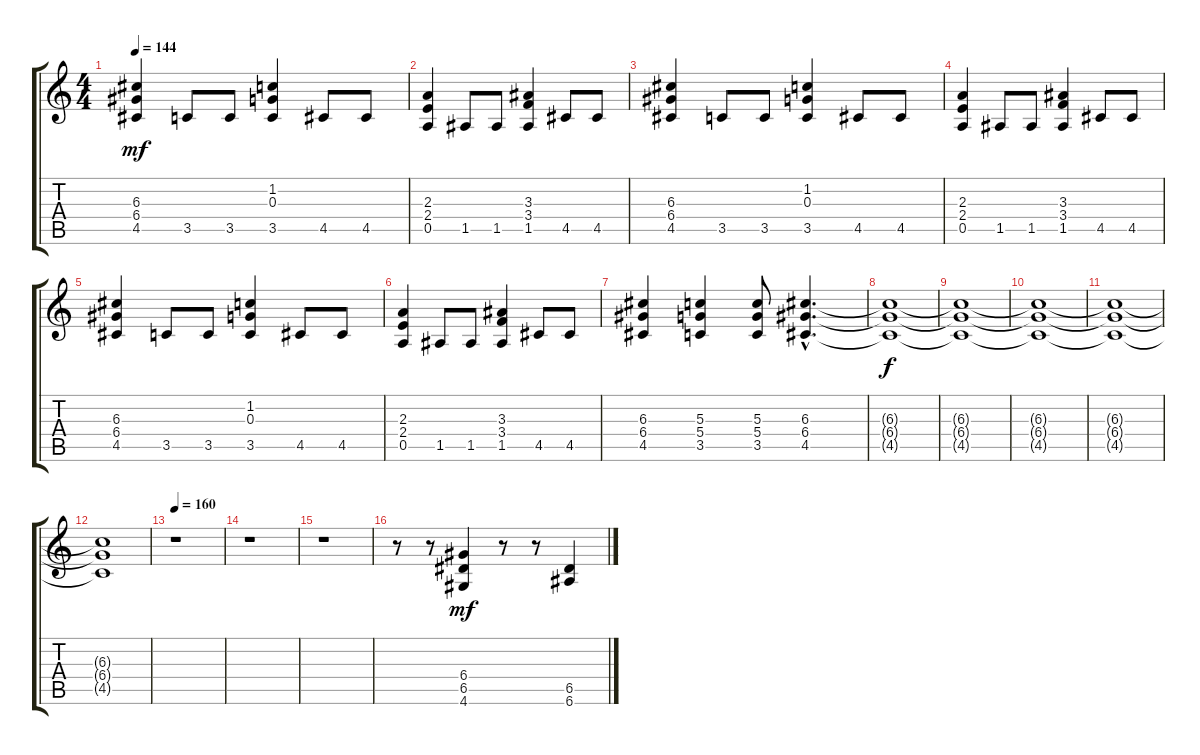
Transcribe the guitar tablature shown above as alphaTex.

\track "" {instrument distortionguitar}
\staff {score tabs}
\tuning (E4 B3 G3 D3 A2 E2) {hide}
\ts (4 4)
\tempo 144
\clef g2
\ks c
(6.3 6.4 4.5).4{dy mf} 3.5.8 3.5.8 (1.2 0.3 3.5).4 4.5.8 4.5.8 |
(2.3 2.4 0.5).4 1.5.8 1.5.8 (3.3 3.4 1.5).4 4.5.8 4.5.8 |
(6.3 6.4 4.5).4 3.5.8 3.5.8 (1.2 0.3 3.5).4 4.5.8 4.5.8 |
(2.3 2.4 0.5).4 1.5.8 1.5.8 (3.3 3.4 1.5).4 4.5.8 4.5.8 |
(6.3 6.4 4.5).4 3.5.8 3.5.8 (1.2 0.3 3.5).4 4.5.8 4.5.8 |
(2.3 2.4 0.5).4 1.5.8 1.5.8 (3.3 3.4 1.5).4 4.5.8 4.5.8 |
(6.3 6.4 4.5).4 (5.3 5.4 3.5).4 (5.3 5.4 3.5).8 (6.3{hac} 6.4{hac} 4.5{hac}).4{d} |
(6.3{t} 6.4{t} 4.5{t}).1{dy f} |
(6.3{t} 6.4{t} 4.5{t}).1 |
(6.3{t} 6.4{t} 4.5{t}).1 |
(6.3{t} 6.4{t} 4.5{t}).1 |
(6.3{t} 6.4{t} 4.5{t}).1 |
\tempo 160
r.1 |
r.1 |
r.1 |
r.8 r.8 (6.4 6.5 4.6).4{dy mf} r.8 r.8 (6.5 6.6).4
